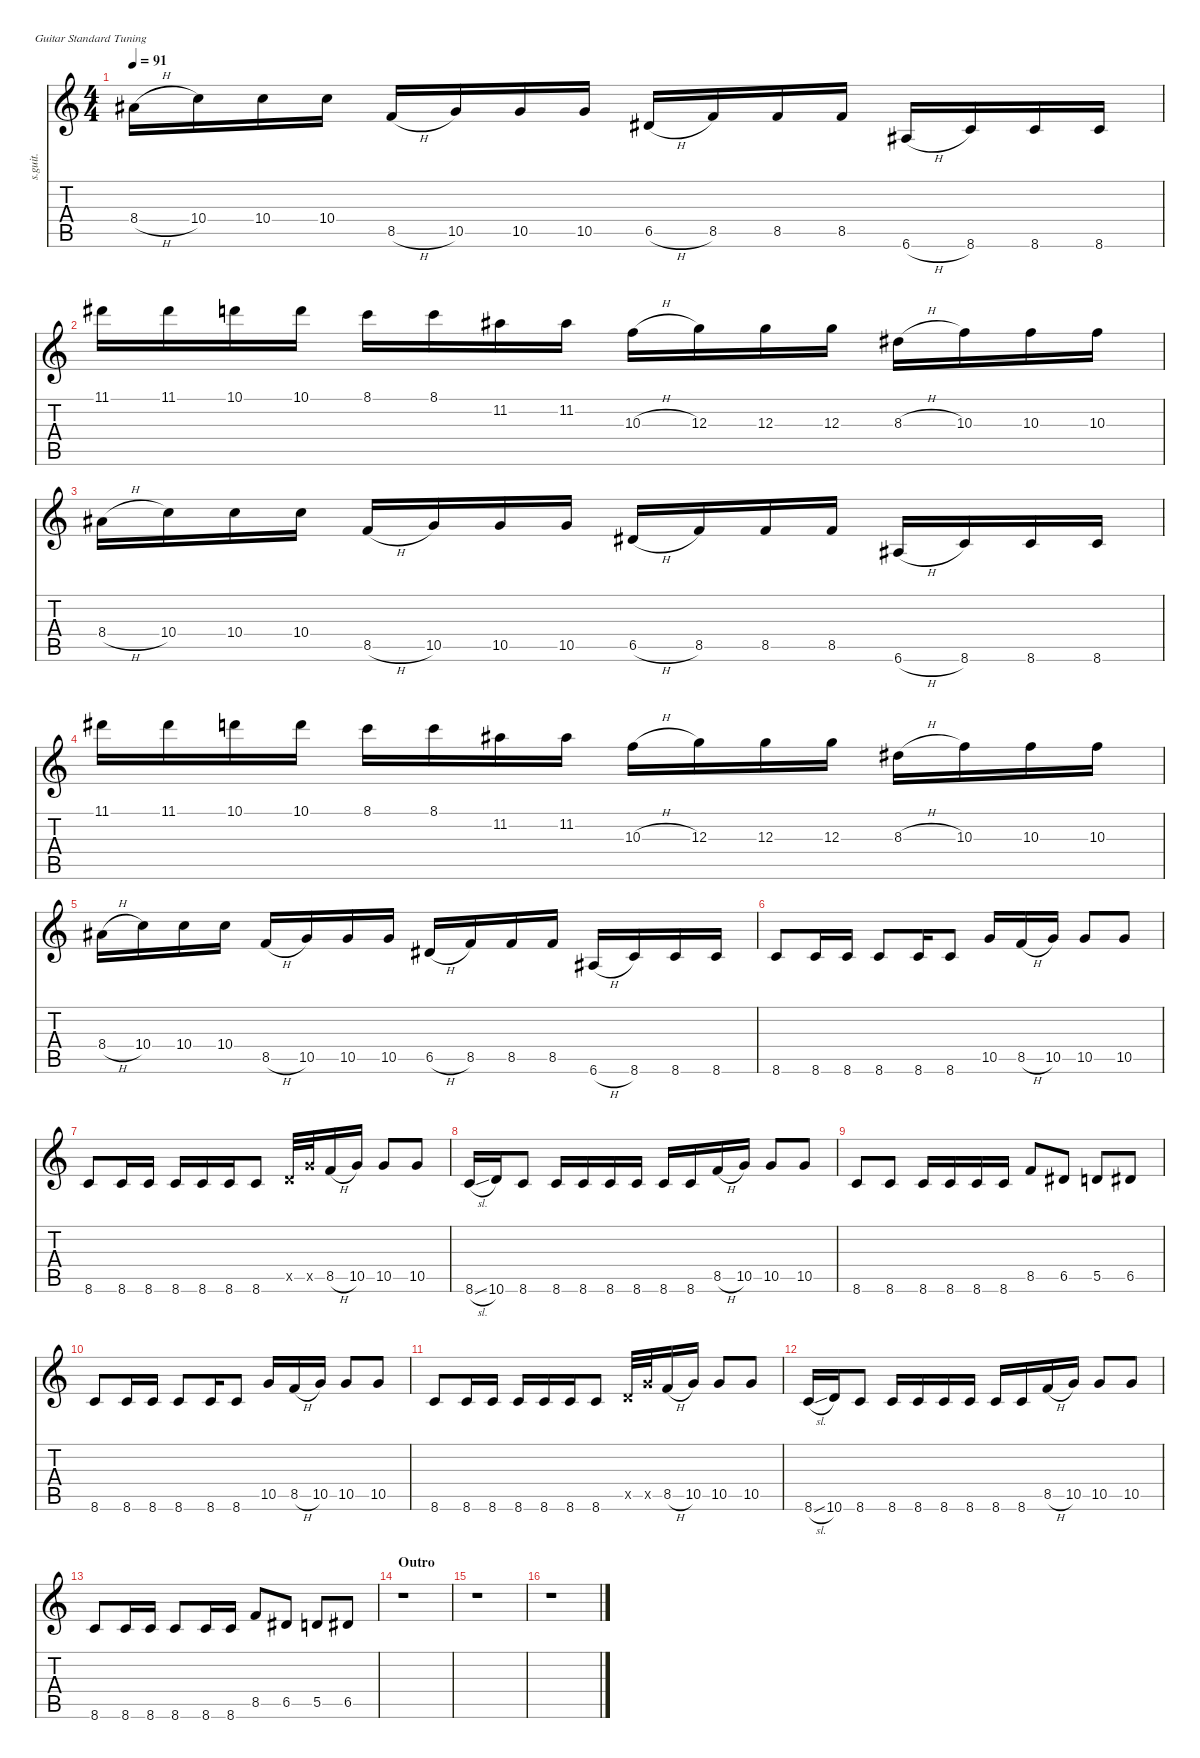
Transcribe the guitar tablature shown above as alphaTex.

\defaultSystemsLayout 4
\hideDynamics
\bracketExtendMode nobrackets
\track ("Josh - Solo" "s.guit.") {instrument overdrivenguitar}
\staff {score tabs}
\tuning (E4 B3 G3 D3 A2 E2)
\ts (4 4)
\tempo 91
\clef g2
\ks c
8.4{h acc #}.16{dy ff} 10.4.16 10.4.16 10.4.16 8.5{h}.16 10.5.16 10.5.16 10.5.16 6.5{h acc #}.16 8.5.16 8.5.16 8.5.16 6.6{h acc #}.16 8.6.16 8.6.16 8.6.16 |
11.1{acc #}.16 11.1{acc #}.16 10.1.16 10.1.16 8.1.16 8.1.16 11.2{acc #}.16 11.2{acc #}.16 10.3{h}.16 12.3.16 12.3.16 12.3.16 8.3{h acc #}.16 10.3.16 10.3.16 10.3.16 |
8.4{h acc #}.16 10.4.16 10.4.16 10.4.16 8.5{h}.16 10.5.16 10.5.16 10.5.16 6.5{h acc #}.16 8.5.16 8.5.16 8.5.16 6.6{h acc #}.16 8.6.16 8.6.16 8.6.16 |
11.1{acc #}.16 11.1{acc #}.16 10.1.16 10.1.16 8.1.16 8.1.16 11.2{acc #}.16 11.2{acc #}.16 10.3{h}.16 12.3.16 12.3.16 12.3.16 8.3{h acc #}.16 10.3.16 10.3.16 10.3.16 |
8.4{h acc #}.16 10.4.16 10.4.16 10.4.16 8.5{h}.16 10.5.16 10.5.16 10.5.16 6.5{h acc #}.16 8.5.16 8.5.16 8.5.16 6.6{h acc #}.16 8.6.16 8.6.16 8.6.16 |
8.6.8 8.6.16 8.6.16 8.6.8 8.6.16 8.6.8 10.5.16 8.5{h}.16 10.5.16 10.5.8 10.5.8 |
8.6.8 8.6.16 8.6.16 8.6.16 8.6.16 8.6.16 8.6.8 5.5{x}.32 10.5{x}.32 8.5{h}.16 10.5.16 10.5.8 10.5.8 |
8.6{sl}.16{dy mf} 10.6.16{dy ff} 8.6.8 8.6.16 8.6.16 8.6.16 8.6.16 8.6.16 8.6.16 8.5{h}.16 10.5.16 10.5.8 10.5.8 |
8.6.8 8.6.8 8.6.16 8.6.16 8.6.16 8.6.16 8.5.8 6.5{acc #}.8 5.5.8 6.5{acc #}.8 |
8.6.8 8.6.16 8.6.16 8.6.8 8.6.16 8.6.8 10.5.16 8.5{h}.16 10.5.16 10.5.8 10.5.8 |
8.6.8 8.6.16 8.6.16 8.6.16 8.6.16 8.6.16 8.6.8 5.5{x}.32 10.5{x}.32 8.5{h}.16 10.5.16 10.5.8 10.5.8 |
8.6{sl}.16{dy mf} 10.6.16{dy ff} 8.6.8 8.6.16 8.6.16 8.6.16 8.6.16 8.6.16 8.6.16 8.5{h}.16 10.5.16 10.5.8 10.5.8 |
8.6.8 8.6.16 8.6.16 8.6.8 8.6.16 8.6.16 8.5.8 6.5{acc #}.8 5.5.8 6.5{acc #}.8 |
\section ("" "Outro")
r.1 |
r.1 |
r.1
